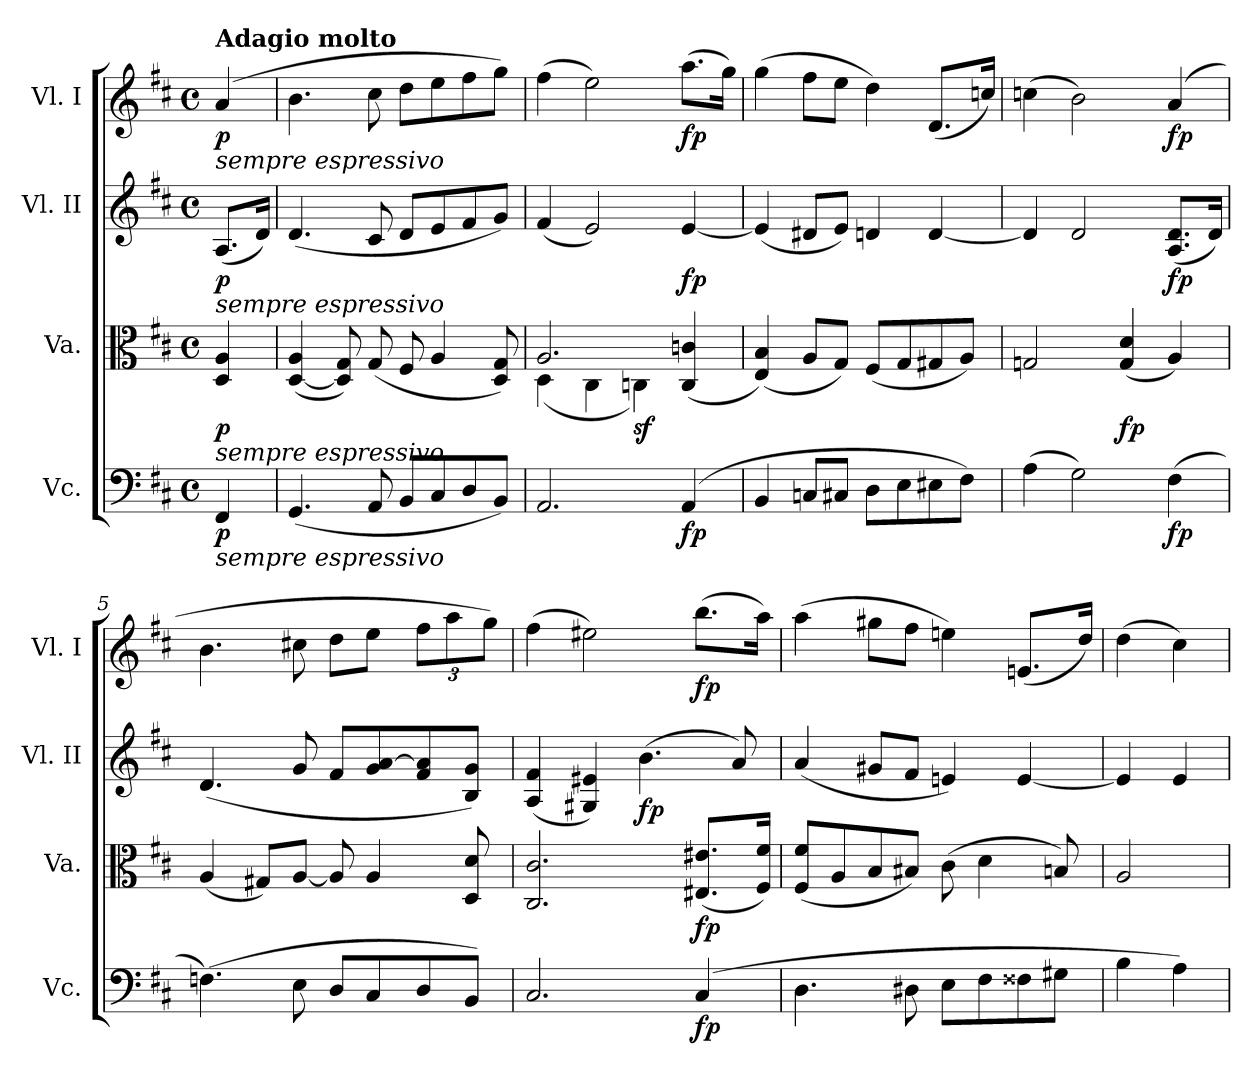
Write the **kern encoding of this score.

**kern	**dynam	**kern	**dynam	**kern	**dynam	**kern	**dynam
*part4	*part4	*part3	*part3	*part2	*part2	*part1	*part1
*staff4	*staff4	*staff3	*staff3	*staff2	*staff2	*staff1	*staff1
*I"Vc.	*	*I"Va.	*	*I"Vl. II	*	*I"Vl. I	*
*I'Vc.	*	*I'Va.	*	*I'Vl. II	*	*I'Vl. I	*
*clefF4	*	*clefC3	*	*clefG2	*	*clefG2	*
*k[f#c#]	*	*k[f#c#]	*	*k[f#c#]	*	*k[f#c#]	*
*D:	*	*D:	*	*D:	*	*D:	*
*M4/4	*	*M4/4	*	*M4/4	*	*M4/4	*
*met(c)	*	*met(c)	*	*met(c)	*	*met(c)	*
=	=	=	=	=	=	=	=
!	!	!	!	!	!	!LO:TX:b:i:t=sempre espressivo	!
!	!	!	!	!	!	!LO:TX:a:B:t=Adagio molto	!
!	!	!	!	!LO:TX:b:i:t=sempre espressivo	!	!	!
!	!	!LO:TX:b:i:t=sempre espressivo	!	!	!	!	!
!LO:TX:b:i:t=sempre espressivo	!	!	!	!	!	!	!
!	!LO:DY:b	!	!LO:DY:b	!	!LO:DY:b	!	!LO:DY:b
4FF#/	p	4D/ 4A/	p	(<8.A/L	p	(>4a/	p
.	.	.	.	16d/Jk)	.	.	.
=1	=1	=1	=1	=1	=1	=1	=1
(<4.GG/	.	(<[4D/ 4A/	.	(<4.d/	.	4.b\	.
.	.	8D]/ 8G/)	.	.	.	.	.
8AA/	.	(<8G/	.	8c#/	.	8cc#\	.
8BB/L	.	8F#/	.	8d/L	.	8dd\L	.
8C#/	.	4A/	.	8e/	.	8ee\	.
8D/	.	.	.	8f#/	.	8ff#\	.
8BB/J)	.	8D/ 8G/)	.	8g/J)	.	8gg\J)	.
=2	=2	=2	=2	=2	=2	=2	=2
*	*	*^	*	*	*	*	*
2.AA/	.	2.A/	(<4D\	.	(<4f#/	.	(>4ff#\	.
.	.	.	4C#\	.	2e/)	.	2ee\)	.
!	!	!	!	!LO:DY:b	!	!	!	!
.	.	.	4Cn\)	sf	.	.	.	.
!	!LO:DY:b	!	!	!	!	!LO:DY:b	!	!LO:DY:b
(>4AA/	fp	(<4C/ 4cn/	4ryy	.	[4e/	fp	(>8.aa\L	fp
.	.	.	.	.	.	.	16gg\Jk)	.
*	*	*v	*v	*	*	*	*	*
=3	=3	=3	=3	=3	=3	=3	=3
4BB/	.	(<4E/ 4B/)	.	(<4e/]	.	(>4gg\	.
8Cn/L	.	8A/L	.	8d#X/L	.	8ff#\L	.
8C#X/J	.	8G/J)	.	8e/J)	.	8ee\J	.
8D\L	.	(<8F#/L	.	4dn/	.	4dd\)	.
8E\	.	8G/	.	.	.	.	.
8E#X\	.	8G#X/	.	[4d/	.	(<8.d/L	.
8F#\J)	.	8A/J)	.	.	.	.	.
.	.	.	.	.	.	16ccn/Jk)	.
=4	=4	=4	=4	=4	=4	=4	=4
(>4A\	.	2Gn/	.	4d/]	.	(>4ccn\	.
2G\)	.	.	.	2d/	.	2b\)	.
!	!	!	!LO:DY:b	!	!	!	!
.	.	(<4G/ 4d/	fp	.	.	.	.
!	!LO:DY:b	!	!	!	!LO:DY:b	!	!LO:DY:b
(>4F#\	fp	4A/)	.	(<8.A/ 8.d/L	fp	(>4a/	fp
.	.	.	.	16d/Jk)	.	.	.
=5	=5	=5	=5	=5	=5	=5	=5
(>4.Fn\)	.	(<4A/	.	(<4.d/	.	4.b\	.
.	.	8G#X/L)	.	.	.	.	.
8E\	.	[8A/J	.	8g/	.	8cc#X\	.
8D/L	.	8A/]	.	8f#/L	.	8dd\L	.
8C#/	.	4A/	.	8g/ [8a/	.	8ee\J	.
*	*	*	*	*	*	*Xbrackettup	*
8D/	.	.	.	8f#/ 8a]/	.	12ff#\L	.
.	.	.	.	.	.	12aa\	.
8BB/J)	.	8D/ 8d/	.	8B/ 8g/J)	.	.	.
.	.	.	.	.	.	12gg\J)	.
=6	=6	=6	=6	=6	=6	=6	=6
2.C#/	.	2.C#/ 2.c#/	.	(<4A/ 4f#/	.	(>4ff#\	.
.	.	.	.	4G#X/ 4e#X/)	.	2ee#X\)	.
!	!	!	!	!	!LO:DY:b	!	!
.	.	.	.	(>4.b\	fp	.	.
!	!LO:DY:b	!	!LO:DY:b	!	!	!	!LO:DY:b
(>4C#/	fp	(<8.E#X/ 8.e#X/L	fp	.	.	(>8.bb\L	fp
.	.	.	.	8a/)	.	.	.
.	.	16F#/ 16f#/Jk)	.	.	.	16aa\Jk)	.
=7	=7	=7	=7	=7	=7	=7	=7
4.D\	.	(<8F#/ 8f#/L	.	(<4a/	.	(>4aa\	.
.	.	8A/	.	.	.	.	.
.	.	8B/	.	8g#X/L	.	8gg#X\L	.
8D#X\	.	8B#X/J)	.	8f#/J	.	8ff#\J	.
8E\L	.	(>8c#\	.	4en/)	.	4een\)	.
8F#\	.	4d\	.	.	.	.	.
8F##X\	.	.	.	[4e/	.	(<8.en/L	.
8G#X\J	.	8Bn/)	.	.	.	.	.
.	.	.	.	.	.	16dd/Jk)	.
=8	=8	=8	=8	=8	=8	=8	=8
4B\	.	2A/	.	4e/]	.	(>4dd\	.
4A\)	.	.	.	4e/	.	4cc#\)	.
=	=	=	=	=	=	=	=
*-	*-	*-	*-	*-	*-	*-	*-
